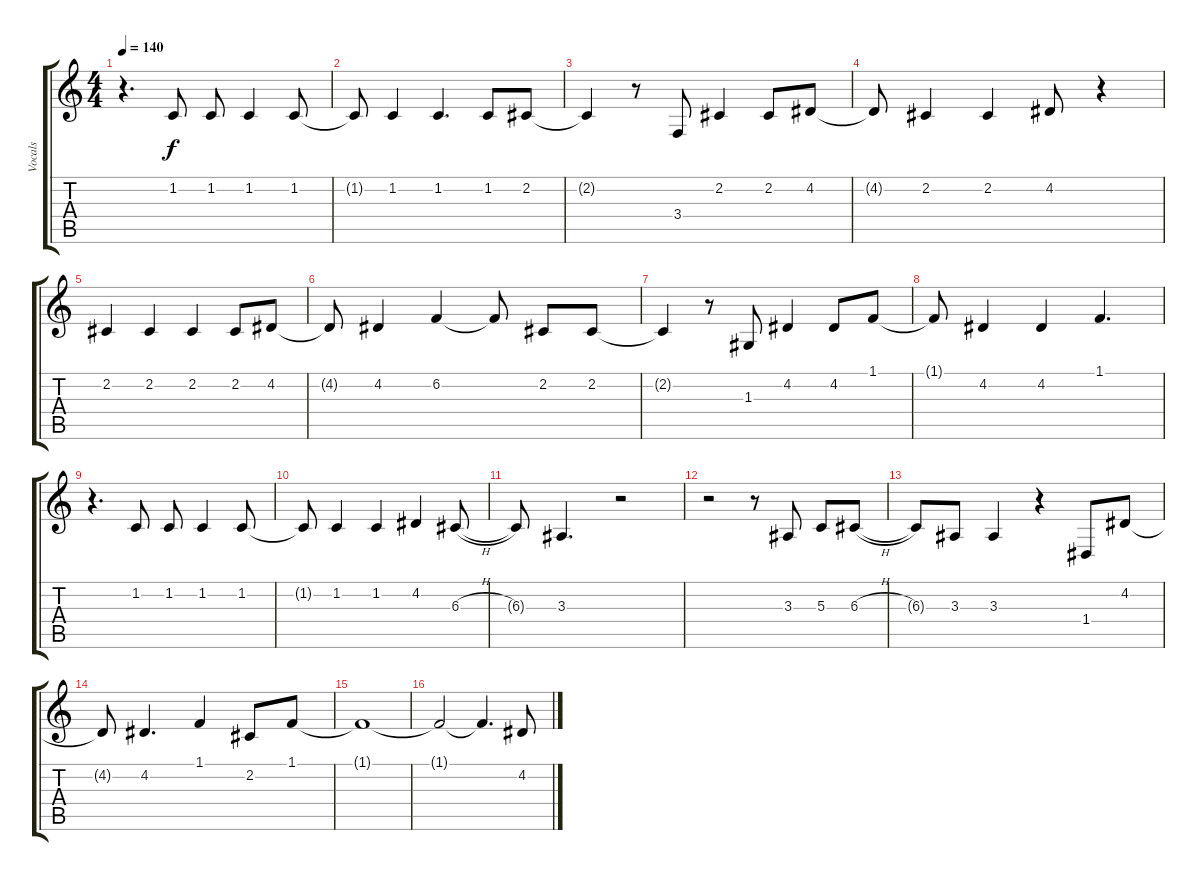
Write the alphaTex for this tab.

\track ("Vocals" "Vocals") {instrument lead2sawtooth}
\staff {score tabs}
\tuning (E4 B3 G3 D3 A2 E2) {hide}
\ts (4 4)
\tempo 140
\clef g2
\ks c
r.4{d dy f} 1.2.8 1.2.8 1.2.4 1.2.8 |
1.2{t}.8 1.2.4 1.2.4{d} 1.2.8 2.2.8 |
2.2{t}.4 r.8 3.4.8 2.2.4 2.2.8 4.2.8 |
4.2{t}.8 2.2.4 2.2.4 4.2.8 r.4 |
2.2.4 2.2.4 2.2.4 2.2.8 4.2.8 |
4.2{t}.8 4.2.4 6.2.4 6.2{t}.8 2.2.8 2.2.8 |
2.2{t}.4 r.8 1.3.8 4.2.4 4.2.8 1.1.8 |
1.1{t}.8 4.2.4 4.2.4 1.1.4{d} |
r.4{d} 1.2.8 1.2.8 1.2.4 1.2.8 |
1.2{t}.8 1.2.4 1.2.4 4.2.4 6.3{h}.8 |
6.3{t}.8 3.3.4{d} r.2 |
r.2 r.8 3.3.8 5.3.8 6.3{h}.8 |
6.3{t}.8 3.3.8 3.3.4 r.4 1.4.8 4.2.8 |
4.2{t}.8 4.2.4{d} 1.1.4 2.2.8 1.1.8 |
1.1{t}.1 |
1.1{t}.2 1.1{t}.4{d} 4.2.8
